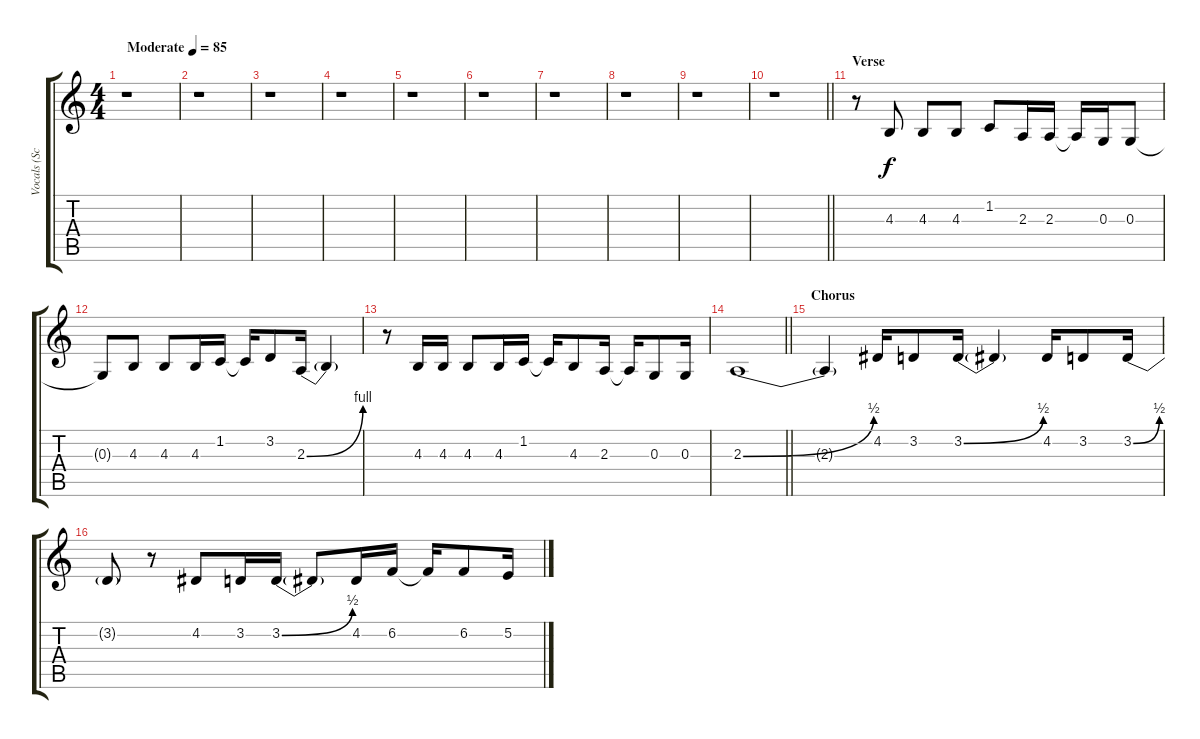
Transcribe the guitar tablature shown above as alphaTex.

\track ("Vocals (Scott Weiland)" "Vocals (Sc") {instrument lead2sawtooth}
\staff {score tabs}
\tuning (E4 B3 G3 D3 A2 E2) {hide}
\ts (4 4)
\tempo (85 "Moderate")
\clef g2
\ks c
r.1{dy f instrument lead2sawtooth} |
r.1 |
r.1 |
r.1 |
r.1 |
r.1 |
r.1 |
r.1 |
r.1 |
\barLineRight lightlight
r.1 |
\section ("" "Verse")
r.8 4.3.8 4.3.8 4.3.8 1.2.8 2.3.16 2.3.16 2.3{t}.16 0.3.16 0.3.8 |
0.3{t}.8 4.3.8 4.3.8 4.3.16 1.2.16 1.2{t}.16 3.2.8 2.3{be (bend 0 0 60 4)}.16 2.3{t}.4 |
r.8 4.3.16 4.3.16 4.3.8 4.3.16 1.2.16 1.2{t}.16 4.3.8 2.3.16 2.3{t}.16 0.3.8 0.3.16 |
\barLineRight lightlight
2.3{be (bend 0 0 60 2)}.1 |
\section ("" "Chorus")
2.3{t}.4 4.2.16 3.2.8 3.2{be (bend 0 0 60 2)}.16 3.2{t}.4 4.2.16 3.2.8 3.2{be (bend 0 0 60 2)}.16 |
3.2{t}.8 r.8 4.2.8 3.2.16 3.2{be (bend 0 0 60 2)}.16 3.2{t}.8 4.2.16 6.2.16 6.2{t}.16 6.2.8 5.2.16
